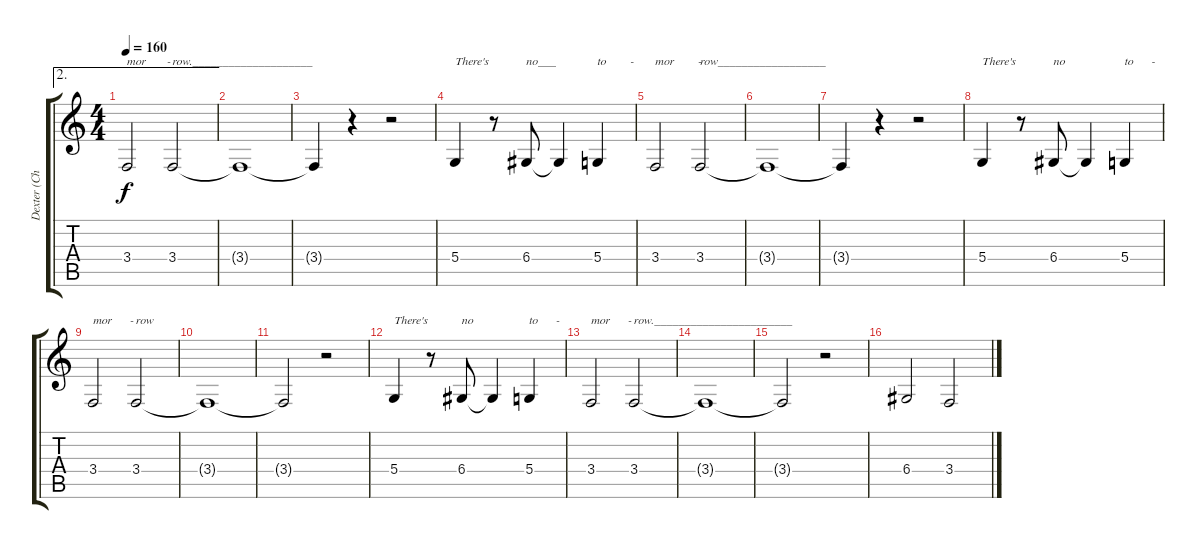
\track ("Dexter (Chant)" "Dexter (Ch") {instrument mutedtrumpet}
\staff {score tabs}
\tuning (E4 B3 G3 D3 A2 E2) {hide}
\ae 2
\ts (4 4)
\tempo 160
\clef g2
\ks c
3.4.2{txt "mor       -" dy f} 3.4.2{txt "row.____________________"} |
3.4{t}.1 |
3.4{t}.4 r.4 r.2 |
5.4.4{txt "There's"} r.8 6.4.8{txt "no___"} 6.4{t}.4 5.4.4{txt "to        -"} |
3.4.2{txt "mor        -"} 3.4.2{txt "row__________________"} |
3.4{t}.1 |
3.4{t}.4 r.4 r.2 |
5.4.4{txt "There's"} r.8 6.4.8{txt "no"} 6.4{t}.4 5.4.4{txt "to      -"} |
3.4.2{txt "mor      -"} 3.4.2{txt "row"} |
3.4{t}.1 |
3.4{t}.2 r.2 |
5.4.4{txt "There's"} r.8 6.4.8{txt "no"} 6.4{t}.4 5.4.4{txt "to      -"} |
3.4.2{txt "mor      -"} 3.4.2{txt "row._______________________"} |
3.4{t}.1 |
3.4{t}.2 r.2 |
6.4.2 3.4.2
